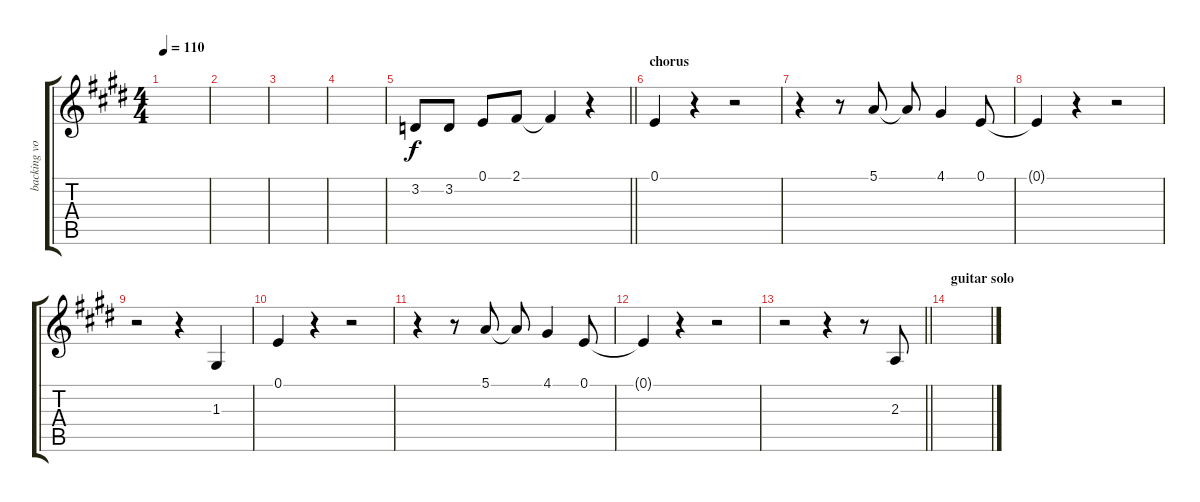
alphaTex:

\track ("backing vocals" "backing vo") {instrument choiraahs}
\staff {score tabs}
\tuning (E4 B3 G3 D3 A2 E2) {hide}
\ts (4 4)
\tempo 110
\clef g2
\ks e
|
|
|
|
\barLineRight lightlight
3.2.8 3.2.8 0.1.8 2.1.8 2.1{t}.4 r.4 |
\section ("" "chorus")
0.1.4 r.4 r.2 |
r.4 r.8 5.1.8 5.1{t}.8 4.1.4 0.1.8 |
0.1{t}.4 r.4 r.2 |
r.2 r.4 1.3.4 |
0.1.4 r.4 r.2 |
r.4 r.8 5.1.8 5.1{t}.8 4.1.4 0.1.8 |
0.1{t}.4 r.4 r.2 |
\barLineRight lightlight
r.2 r.4 r.8 2.3.8 |
\section ("" "guitar solo")
